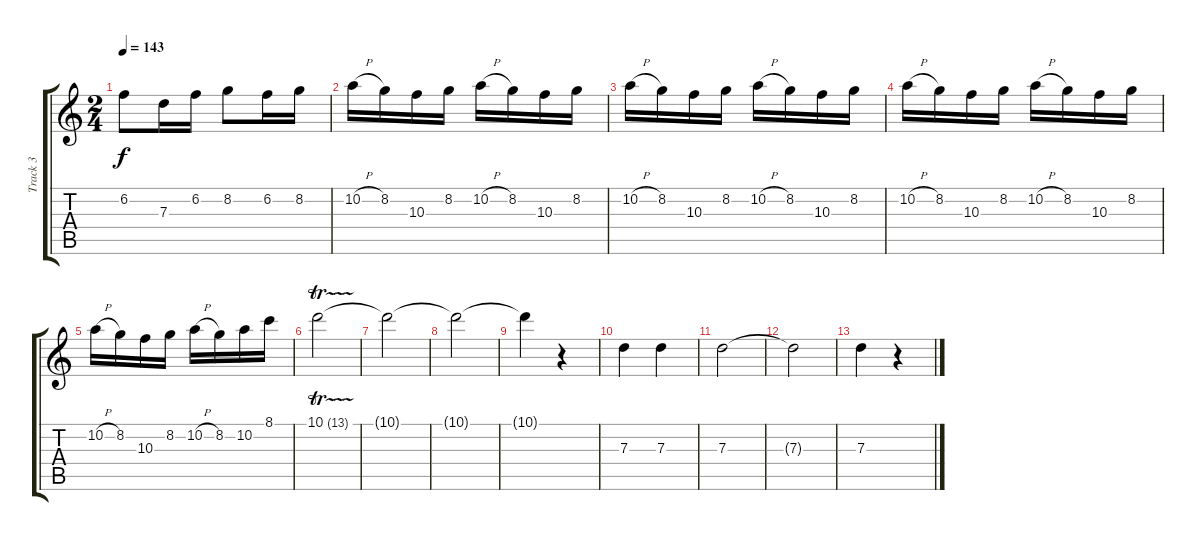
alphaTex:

\track ("Track 3" "Track 3") {instrument synthbass1}
\staff {score tabs}
\tuning (E4 B3 G3 D3 A2 E2) {hide}
\ts (2 4)
\tempo 143
\clef g2
\ks c
6.2.8{dy f} 7.3.16 6.2.16 8.2.8 6.2.16 8.2.16 |
10.2{h}.16 8.2.16 10.3.16 8.2.16 10.2{h}.16 8.2.16 10.3.16 8.2.16 |
10.2{h}.16 8.2.16 10.3.16 8.2.16 10.2{h}.16 8.2.16 10.3.16 8.2.16 |
10.2{h}.16 8.2.16 10.3.16 8.2.16 10.2{h}.16 8.2.16 10.3.16 8.2.16 |
10.2{h}.16 8.2.16 10.3.16 8.2.16 10.2{h}.16 8.2.16 10.2.16 8.1.16 |
10.1{tr (13 64)}.2 |
10.1{t}.2 |
10.1{t}.2 |
10.1{t}.4 r.4 |
7.3.4 7.3.4 |
7.3.2 |
7.3{t}.2 |
7.3.4 r.4
